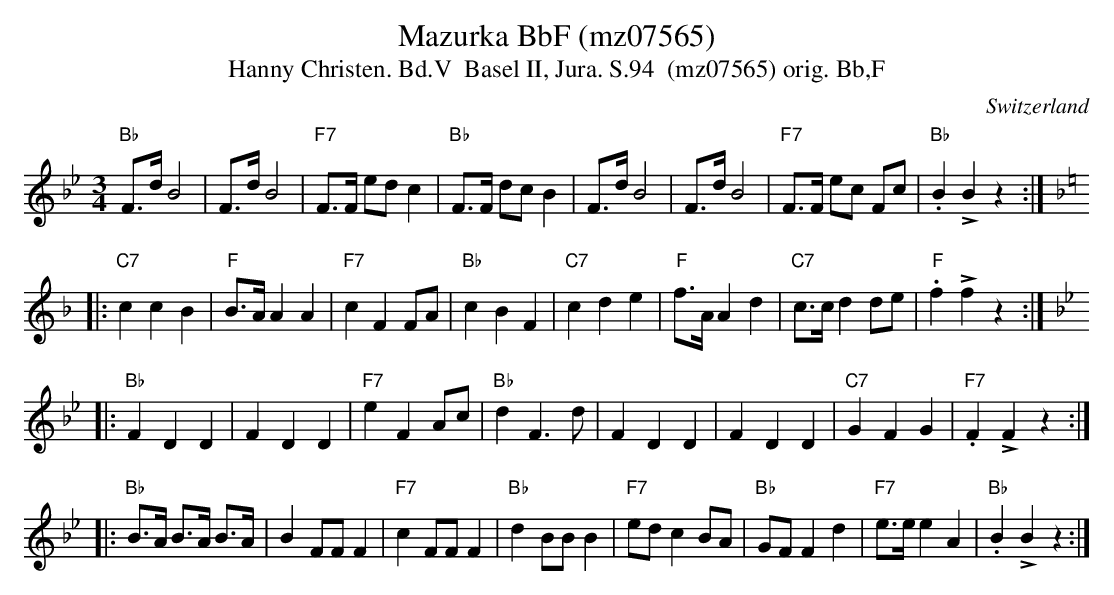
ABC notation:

X:1
T: Mazurka BbF (mz07565)
T:Hanny Christen. Bd.V  Basel II, Jura. S.94  (mz07565) orig. Bb,F
M:3/4
L:1/8
O:Switzerland
K:Bb major
"Bb"F>dB4 | F>dB4 | "F7"F>F edc2 | "Bb"F>F dcB2 | F>dB4 | F>dB4 | "F7"F>F ec Fc | "Bb".B2!>!B2z2 :: [K:F]
"C7"c2c2B2 | "F"B>AA2A2 |  "F7"c2F2FA | "Bb"c2B2F2 | "C7"c2d2e2 | "F"f>AA2d2 | "C7"c>cd2de | "F".f2!>!f2z2 :: [K:Bb] [L:1/4]
"Bb"FDD | FDD | "F7"eFA/c/ | "Bb"dF>d | FDD | FDD | "C7"GFG | "F7".F!>!Fz :: [L:1/8]
"Bb"B>A B>A B>A | B2FFF2 | "F7"c2FFF2 | "Bb"d2 BBB2 |  "F7"edc2BA | "Bb"GFF2d2 | "F7"e>ee2A2 | "Bb".B2!>!B2z2 :|
